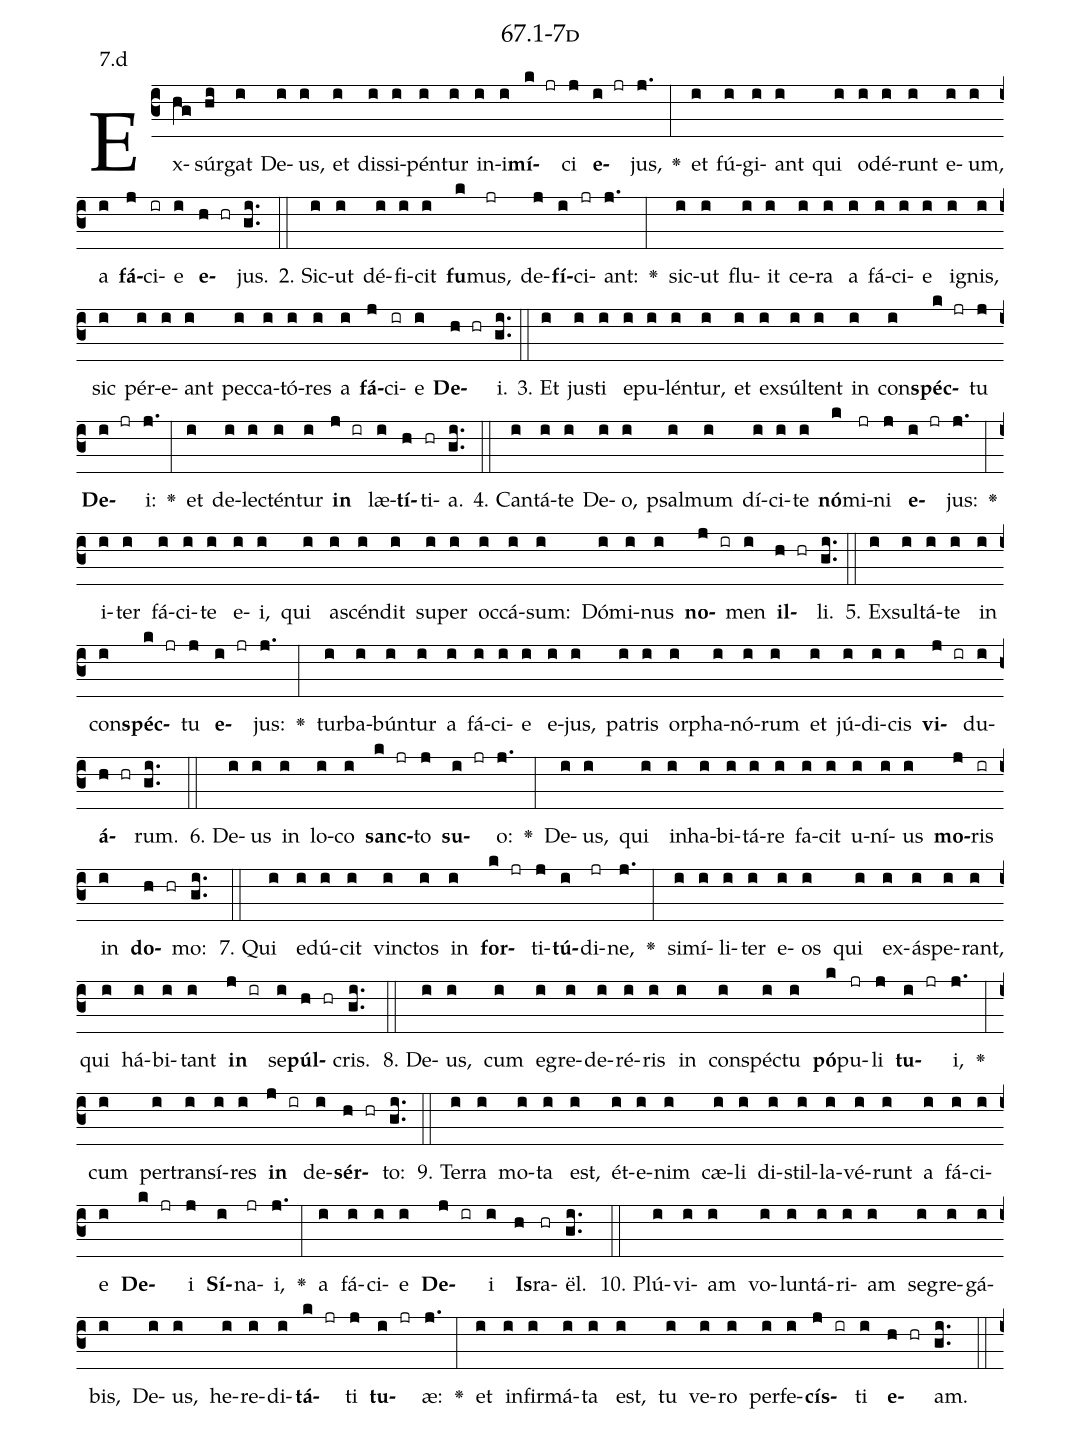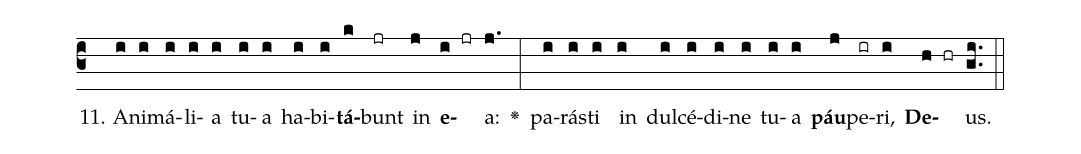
name: 67.1-7d;
annotation: 7.d;
%%
(c3)Ex(hg)súr(hi)gat(i) De(i)us,(i) et(i) dis(i)si(i)pén(i)tur(i) in(i)i(i)<b>mí</b>(k jr)ci(j) <b>e</b>(i jr)jus,(j.) <v>\greheightstar</v>(:) et(i) fú(i)gi(i)ant(i) qui(i) o(i)dé(i)runt(i) e(i)um,(i) a(i) <b>fá</b>(j)ci(ir)e(i) <b>e</b>(h hr)jus.(gi..) (::)
2. Sic(i)ut(i) dé(i)fi(i)cit(i) <b>fu</b>(k)mus,(jr) de(j)<b>fí</b>(i)ci(jr)ant:(j.) <v>\greheightstar</v>(:) sic(i)ut(i) flu(i)it(i) ce(i)ra(i) a(i) fá(i)ci(i)e(i) i(i)gnis,(i) sic(i) pér(i)e(i)ant(i) pec(i)ca(i)tó(i)res(i) a(i) <b>fá</b>(j)ci(ir)e(i) <b>De</b>(h hr)i.(gi..) (::)
3. Et(i) jus(i)ti(i) e(i)pu(i)lén(i)tur,(i) et(i) ex(i)súl(i)tent(i) in(i) con(i)<b>spéc</b>(k jr)tu(j) <b>De</b>(i jr)i:(j.) <v>\greheightstar</v>(:) et(i) de(i)lec(i)tén(i)tur(i) <b>in</b>(j ir) læ(i)<b>tí</b>(h)ti(hr)a.(gi..) (::)
4. Can(i)tá(i)te(i) De(i)o,(i) psal(i)mum(i) dí(i)ci(i)te(i) <b>nó</b>(k)mi(jr)ni(j) <b>e</b>(i jr)jus:(j.) <v>\greheightstar</v>(:) i(i)ter(i) fá(i)ci(i)te(i) e(i)i,(i) qui(i) a(i)scén(i)dit(i) su(i)per(i) oc(i)cá(i)sum:(i) Dó(i)mi(i)nus(i) <b>no</b>(j ir)men(i) <b>il</b>(h hr)li.(gi..) (::)
5. Ex(i)sul(i)tá(i)te(i) in(i) con(i)<b>spéc</b>(k jr)tu(j) <b>e</b>(i jr)jus:(j.) <v>\greheightstar</v>(:) tur(i)ba(i)bún(i)tur(i) a(i) fá(i)ci(i)e(i) e(i)jus,(i) pa(i)tris(i) or(i)pha(i)nó(i)rum(i) et(i) jú(i)di(i)cis(i) <b>vi</b>(j ir)du(i)<b>á</b>(h hr)rum.(gi..) (::)
6. De(i)us(i) in(i) lo(i)co(i) <b>sanc</b>(k jr)to(j) <b>su</b>(i jr)o:(j.) <v>\greheightstar</v>(:) De(i)us,(i) qui(i) in(i)ha(i)bi(i)tá(i)re(i) fa(i)cit(i) u(i)ní(i)us(i) <b>mo</b>(j)ris(ir) in(i) <b>do</b>(h hr)mo:(gi..) (::)
7. Qui(i) e(i)dú(i)cit(i) vinc(i)tos(i) in(i) <b>for</b>(k jr)ti(j)<b>tú</b>(i)di(jr)ne,(j.) <v>\greheightstar</v>(:) si(i)mí(i)li(i)ter(i) e(i)os(i) qui(i) ex(i)ás(i)pe(i)rant,(i) qui(i) há(i)bi(i)tant(i) <b>in</b>(j ir) se(i)<b>púl</b>(h hr)cris.(gi..) (::)
8. De(i)us,(i) cum(i) e(i)gre(i)de(i)ré(i)ris(i) in(i) con(i)spéc(i)tu(i) <b>pó</b>(k)pu(jr)li(j) <b>tu</b>(i jr)i,(j.) <v>\greheightstar</v>(:) cum(i) per(i)trans(i)í(i)res(i) <b>in</b>(j ir) de(i)<b>sér</b>(h hr)to:(gi..) (::)
9. Ter(i)ra(i) mo(i)ta(i) est,(i) ét(i)e(i)nim(i) cæ(i)li(i) di(i)stil(i)la(i)vé(i)runt(i) a(i) fá(i)ci(i)e(i) <b>De</b>(k jr)i(j) <b>Sí</b>(i)na(jr)i,(j.) <v>\greheightstar</v>(:) a(i) fá(i)ci(i)e(i) <b>De</b>(j ir)i(i) <b>Is</b>(h)ra(hr)ël.(gi..) (::)
10. Plú(i)vi(i)am(i) vo(i)lun(i)tá(i)ri(i)am(i) se(i)gre(i)gá(i)bis,(i) De(i)us,(i) he(i)re(i)di(i)<b>tá</b>(k jr)ti(j) <b>tu</b>(i jr)æ:(j.) <v>\greheightstar</v>(:) et(i) in(i)fir(i)má(i)ta(i) est,(i) tu(i) ve(i)ro(i) per(i)fe(i)<b>cís</b>(j ir)ti(i) <b>e</b>(h hr)am.(gi..) (::)
11. A(i)ni(i)má(i)li(i)a(i) tu(i)a(i) ha(i)bi(i)<b>tá</b>(k)bunt(jr) in(j) <b>e</b>(i jr)a:(j.) <v>\greheightstar</v>(:) pa(i)rás(i)ti(i) in(i) dul(i)cé(i)di(i)ne(i) tu(i)a(i) <b>páu</b>(j)pe(ir)ri,(i) <b>De</b>(h hr)us.(gi..) (::)
